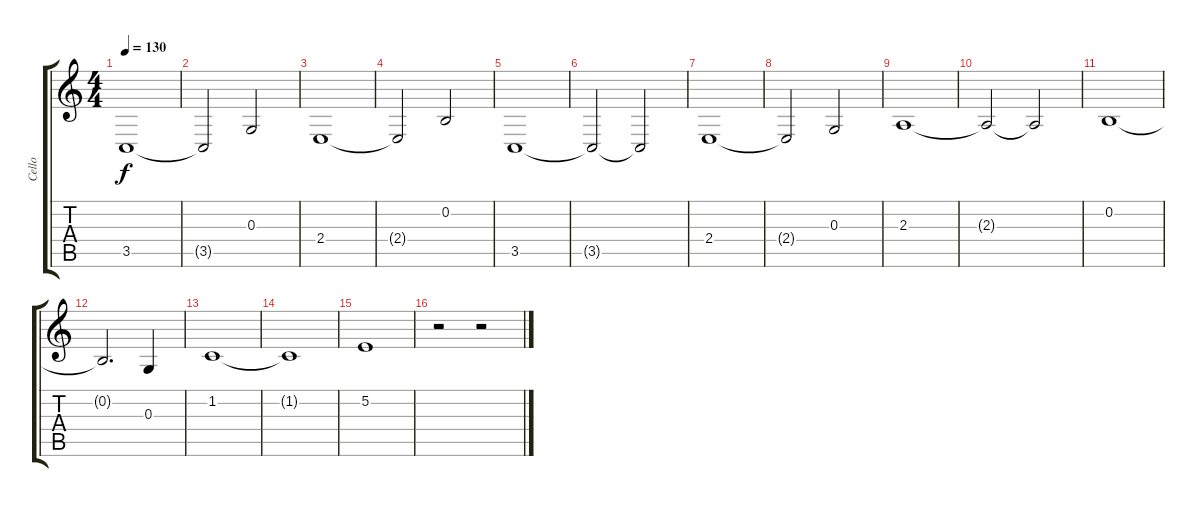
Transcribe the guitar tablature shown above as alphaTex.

\track ("Cello" "Cello") {instrument cello}
\staff {score tabs}
\tuning (E4 B3 G3 D3 A2 E2) {hide}
\ts (4 4)
\tempo 130
\clef g2
\ks c
3.5.1{dy f} |
3.5{t}.2 0.3.2 |
2.4.1 |
2.4{t}.2 0.2.2 |
3.5.1 |
3.5{t}.2 3.5{t}.2 |
2.4.1 |
2.4{t}.2 0.3.2 |
2.3.1 |
2.3{t}.2 2.3{t}.2 |
0.2.1 |
0.2{t}.2{d} 0.3.4 |
1.2.1 |
1.2{t}.1 |
5.2.1 |
r.2 r.2
